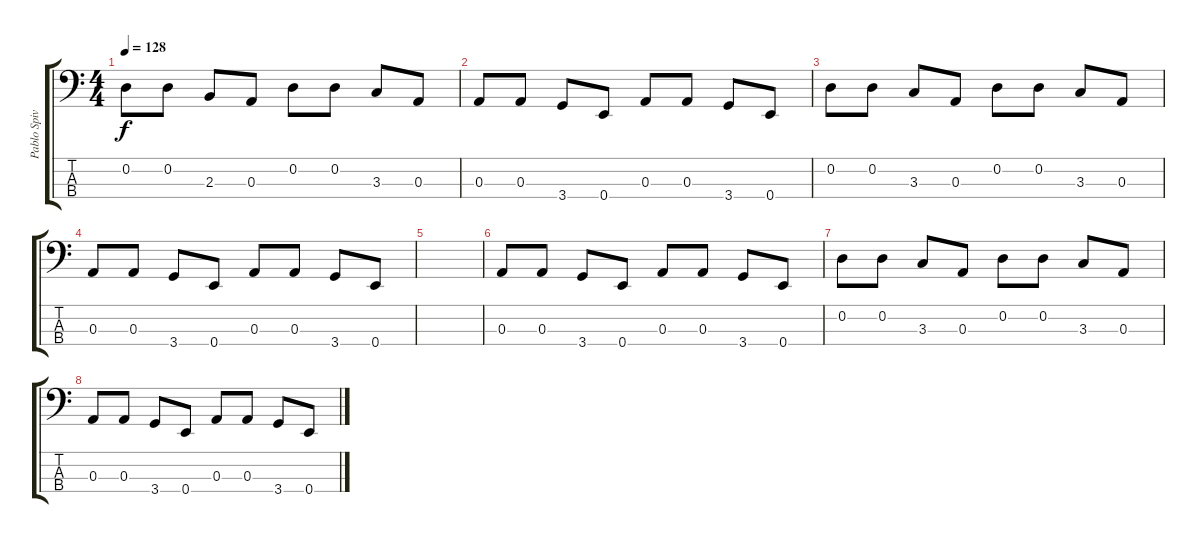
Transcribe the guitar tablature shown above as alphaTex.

\track ("Pablo Spivak (Bajo)" "Pablo Spiv") {instrument electricbassfinger}
\staff {score tabs}
\tuning (G2 D2 A1 E1) {hide}
\ts (4 4)
\tempo 128
\clef f4
\ks c
0.2.8{dy f} 0.2.8 2.3.8 0.3.8 0.2.8 0.2.8 3.3.8 0.3.8 |
0.3.8 0.3.8 3.4.8 0.4.8 0.3.8 0.3.8 3.4.8 0.4.8 |
0.2.8 0.2.8 3.3.8 0.3.8 0.2.8 0.2.8 3.3.8 0.3.8 |
0.3.8 0.3.8 3.4.8 0.4.8 0.3.8 0.3.8 3.4.8 0.4.8 |
|
0.3.8 0.3.8 3.4.8 0.4.8 0.3.8 0.3.8 3.4.8 0.4.8 |
0.2.8 0.2.8 3.3.8 0.3.8 0.2.8 0.2.8 3.3.8 0.3.8 |
0.3.8 0.3.8 3.4.8 0.4.8 0.3.8 0.3.8 3.4.8 0.4.8
